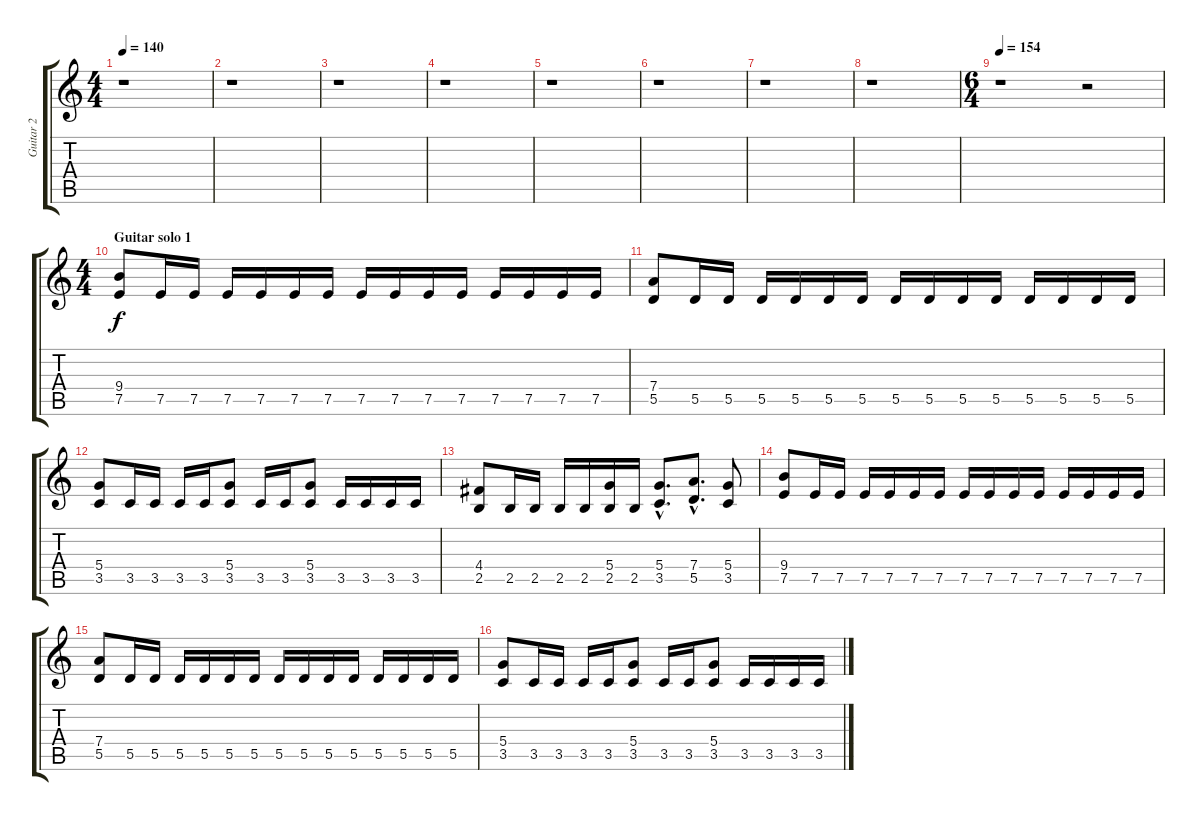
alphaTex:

\track ("Guitar 2 " "Guitar 2 ") {instrument distortionguitar}
\staff {score tabs}
\tuning (E4 B3 G3 D3 A2 E2) {hide}
\ts (4 4)
\tempo 140
\clef g2
\ks c
r.1{dy f} |
r.1 |
r.1 |
r.1 |
r.1 |
r.1 |
r.1 |
r.1 |
\ts (6 4)
\tempo 154
r.1 r.2 |
\ts (4 4)
\section ("" "Guitar solo 1")
(9.4 7.5).8{volume 13} 7.5.16 7.5.16 7.5.16 7.5.16 7.5.16 7.5.16 7.5.16 7.5.16 7.5.16 7.5.16 7.5.16 7.5.16 7.5.16 7.5.16 |
(7.4 5.5).8 5.5.16 5.5.16 5.5.16 5.5.16 5.5.16 5.5.16 5.5.16 5.5.16 5.5.16 5.5.16 5.5.16 5.5.16 5.5.16 5.5.16 |
(5.4 3.5).8 3.5.16 3.5.16 3.5.16 3.5.16 (5.4 3.5).8 3.5.16 3.5.16 (5.4 3.5).8 3.5.16 3.5.16 3.5.16 3.5.16 |
(4.4 2.5).8 2.5.16 2.5.16 2.5.16 2.5.16 (5.4 2.5).16 2.5.16 (5.4{hac} 3.5{hac}).8{d} (7.4{hac} 5.5{hac}).8{d} (5.4 3.5).8 |
(9.4 7.5).8 7.5.16 7.5.16 7.5.16 7.5.16 7.5.16 7.5.16 7.5.16 7.5.16 7.5.16 7.5.16 7.5.16 7.5.16 7.5.16 7.5.16 |
(7.4 5.5).8 5.5.16 5.5.16 5.5.16 5.5.16 5.5.16 5.5.16 5.5.16 5.5.16 5.5.16 5.5.16 5.5.16 5.5.16 5.5.16 5.5.16 |
(5.4 3.5).8 3.5.16 3.5.16 3.5.16 3.5.16 (5.4 3.5).8 3.5.16 3.5.16 (5.4 3.5).8 3.5.16 3.5.16 3.5.16 3.5.16
